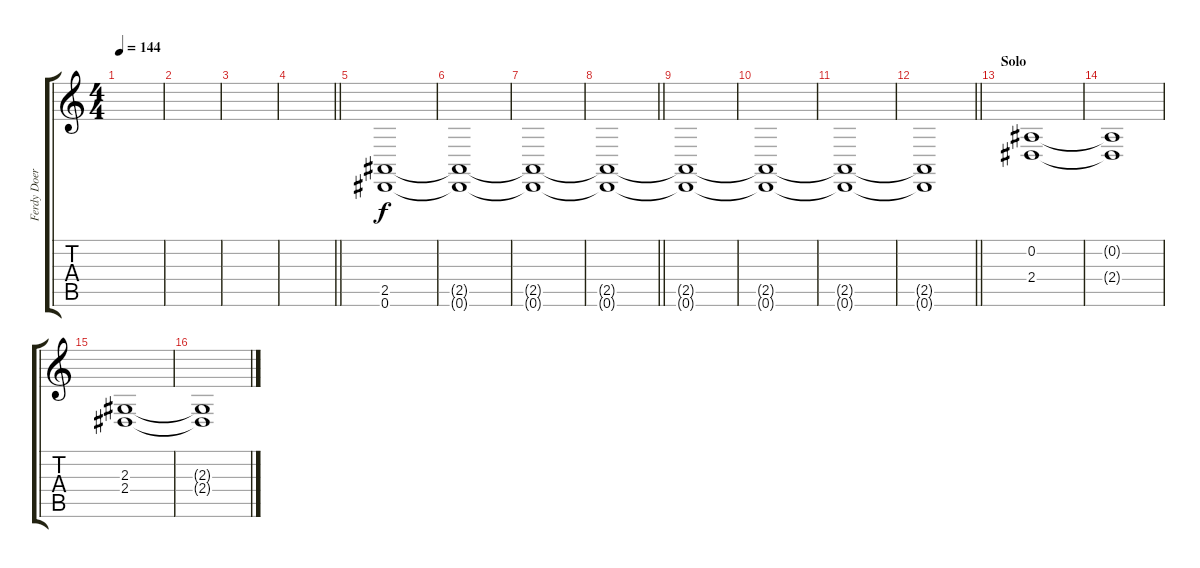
\track ("Ferdy Doernberg" "Ferdy Doer") {instrument fx7echoes}
\staff {score tabs}
\tuning (Eb4 Bb3 Gb3 Db3 Ab2 Eb2) {hide}
\ts (4 4)
\tempo 144
\clef g2
\ks c
|
|
|
\barLineRight lightlight
|
(2.5 0.6).1 |
(2.5{t} 0.6{t}).1 |
(2.5{t} 0.6{t}).1 |
\barLineRight lightlight
(2.5{t} 0.6{t}).1 |
(2.5{t} 0.6{t}).1 |
(2.5{t} 0.6{t}).1 |
(2.5{t} 0.6{t}).1 |
\barLineRight lightlight
(2.5{t} 0.6{t}).1 |
\section ("" "Solo")
(0.2 2.4).1 |
(0.2{t} 2.4{t}).1 |
(2.3 2.4).1 |
(2.3{t} 2.4{t}).1
